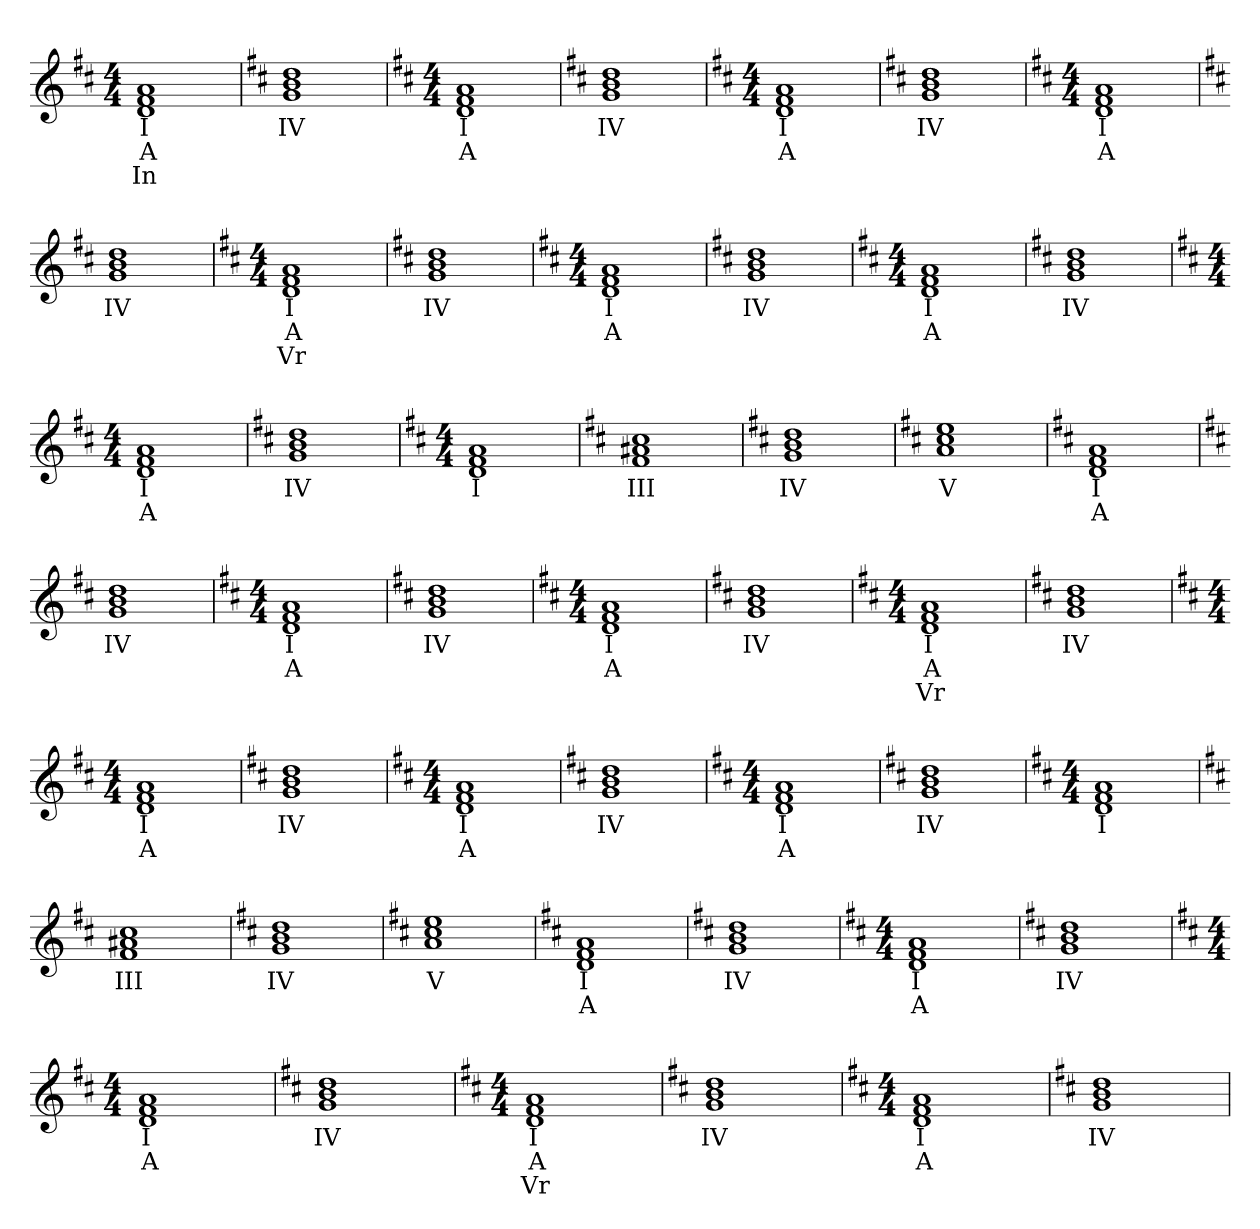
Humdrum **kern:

**kern	**text	**text	**text
*part1	*part1	*part1	*part1
*staff1	*staff1	*staff1	*staff1
*k[f#c#]	*	*	*
*D:	*	*	*
*M4/4	*	*	*
=	=	=	=
1d 1f# 1a	I	A	In
=	=	=	=
*k[f#c#]	*	*	*
*D:	*	*	*
1g 1b 1dd	IV	.	.
=	=	=	=
*k[f#c#]	*	*	*
*D:	*	*	*
*M4/4	*	*	*
1d 1f# 1a	I	A	.
=	=	=	=
*k[f#c#]	*	*	*
*D:	*	*	*
1g 1b 1dd	IV	.	.
=	=	=	=
*k[f#c#]	*	*	*
*D:	*	*	*
*M4/4	*	*	*
1d 1f# 1a	I	A	.
=	=	=	=
*k[f#c#]	*	*	*
*D:	*	*	*
1g 1b 1dd	IV	.	.
=	=	=	=
*k[f#c#]	*	*	*
*D:	*	*	*
*M4/4	*	*	*
1d 1f# 1a	I	A	.
=	=	=	=
*k[f#c#]	*	*	*
*D:	*	*	*
1g 1b 1dd	IV	.	.
=	=	=	=
*k[f#c#]	*	*	*
*D:	*	*	*
*M4/4	*	*	*
1d 1f# 1a	I	A	Vr
=	=	=	=
*k[f#c#]	*	*	*
*D:	*	*	*
1g 1b 1dd	IV	.	.
=	=	=	=
*k[f#c#]	*	*	*
*D:	*	*	*
*M4/4	*	*	*
1d 1f# 1a	I	A	.
=	=	=	=
*k[f#c#]	*	*	*
*D:	*	*	*
1g 1b 1dd	IV	.	.
=	=	=	=
*k[f#c#]	*	*	*
*D:	*	*	*
*M4/4	*	*	*
1d 1f# 1a	I	A	.
=	=	=	=
*k[f#c#]	*	*	*
*D:	*	*	*
1g 1b 1dd	IV	.	.
=	=	=	=
*k[f#c#]	*	*	*
*D:	*	*	*
*M4/4	*	*	*
1d 1f# 1a	I	A	.
=	=	=	=
*k[f#c#]	*	*	*
*D:	*	*	*
1g 1b 1dd	IV	.	.
=	=	=	=
*k[f#c#]	*	*	*
*D:	*	*	*
*M4/4	*	*	*
1d 1f# 1a	I	.	.
=	=	=	=
*k[f#c#]	*	*	*
*D:	*	*	*
1f# 1a#X 1cc#	III	.	.
=	=	=	=
*k[f#c#]	*	*	*
*D:	*	*	*
1g 1b 1dd	IV	.	.
=	=	=	=
*k[f#c#]	*	*	*
*D:	*	*	*
1a 1cc# 1ee	V	.	.
=	=	=	=
*k[f#c#]	*	*	*
*D:	*	*	*
1d 1f# 1a	I	A	.
=	=	=	=
*k[f#c#]	*	*	*
*D:	*	*	*
1g 1b 1dd	IV	.	.
=	=	=	=
*k[f#c#]	*	*	*
*D:	*	*	*
*M4/4	*	*	*
1d 1f# 1a	I	A	.
=	=	=	=
*k[f#c#]	*	*	*
*D:	*	*	*
1g 1b 1dd	IV	.	.
=	=	=	=
*k[f#c#]	*	*	*
*D:	*	*	*
*M4/4	*	*	*
1d 1f# 1a	I	A	.
=	=	=	=
*k[f#c#]	*	*	*
*D:	*	*	*
1g 1b 1dd	IV	.	.
=	=	=	=
*k[f#c#]	*	*	*
*D:	*	*	*
*M4/4	*	*	*
1d 1f# 1a	I	A	Vr
=	=	=	=
*k[f#c#]	*	*	*
*D:	*	*	*
1g 1b 1dd	IV	.	.
=	=	=	=
*k[f#c#]	*	*	*
*D:	*	*	*
*M4/4	*	*	*
1d 1f# 1a	I	A	.
=	=	=	=
*k[f#c#]	*	*	*
*D:	*	*	*
1g 1b 1dd	IV	.	.
=	=	=	=
*k[f#c#]	*	*	*
*D:	*	*	*
*M4/4	*	*	*
1d 1f# 1a	I	A	.
=	=	=	=
*k[f#c#]	*	*	*
*D:	*	*	*
1g 1b 1dd	IV	.	.
=	=	=	=
*k[f#c#]	*	*	*
*D:	*	*	*
*M4/4	*	*	*
1d 1f# 1a	I	A	.
=	=	=	=
*k[f#c#]	*	*	*
*D:	*	*	*
1g 1b 1dd	IV	.	.
=	=	=	=
*k[f#c#]	*	*	*
*D:	*	*	*
*M4/4	*	*	*
1d 1f# 1a	I	.	.
=	=	=	=
*k[f#c#]	*	*	*
*D:	*	*	*
1f# 1a#X 1cc#	III	.	.
=	=	=	=
*k[f#c#]	*	*	*
*D:	*	*	*
1g 1b 1dd	IV	.	.
=	=	=	=
*k[f#c#]	*	*	*
*D:	*	*	*
1a 1cc# 1ee	V	.	.
=	=	=	=
*k[f#c#]	*	*	*
*D:	*	*	*
1d 1f# 1a	I	A	.
=	=	=	=
*k[f#c#]	*	*	*
*D:	*	*	*
1g 1b 1dd	IV	.	.
=	=	=	=
*k[f#c#]	*	*	*
*D:	*	*	*
*M4/4	*	*	*
1d 1f# 1a	I	A	.
=	=	=	=
*k[f#c#]	*	*	*
*D:	*	*	*
1g 1b 1dd	IV	.	.
=	=	=	=
*k[f#c#]	*	*	*
*D:	*	*	*
*M4/4	*	*	*
1d 1f# 1a	I	A	.
=	=	=	=
*k[f#c#]	*	*	*
*D:	*	*	*
1g 1b 1dd	IV	.	.
=	=	=	=
*k[f#c#]	*	*	*
*D:	*	*	*
*M4/4	*	*	*
1d 1f# 1a	I	A	Vr
=	=	=	=
*k[f#c#]	*	*	*
*D:	*	*	*
1g 1b 1dd	IV	.	.
=	=	=	=
*k[f#c#]	*	*	*
*D:	*	*	*
*M4/4	*	*	*
1d 1f# 1a	I	A	.
=	=	=	=
*k[f#c#]	*	*	*
*D:	*	*	*
1g 1b 1dd	IV	.	.
=	=	=	=
*-	*-	*-	*-
